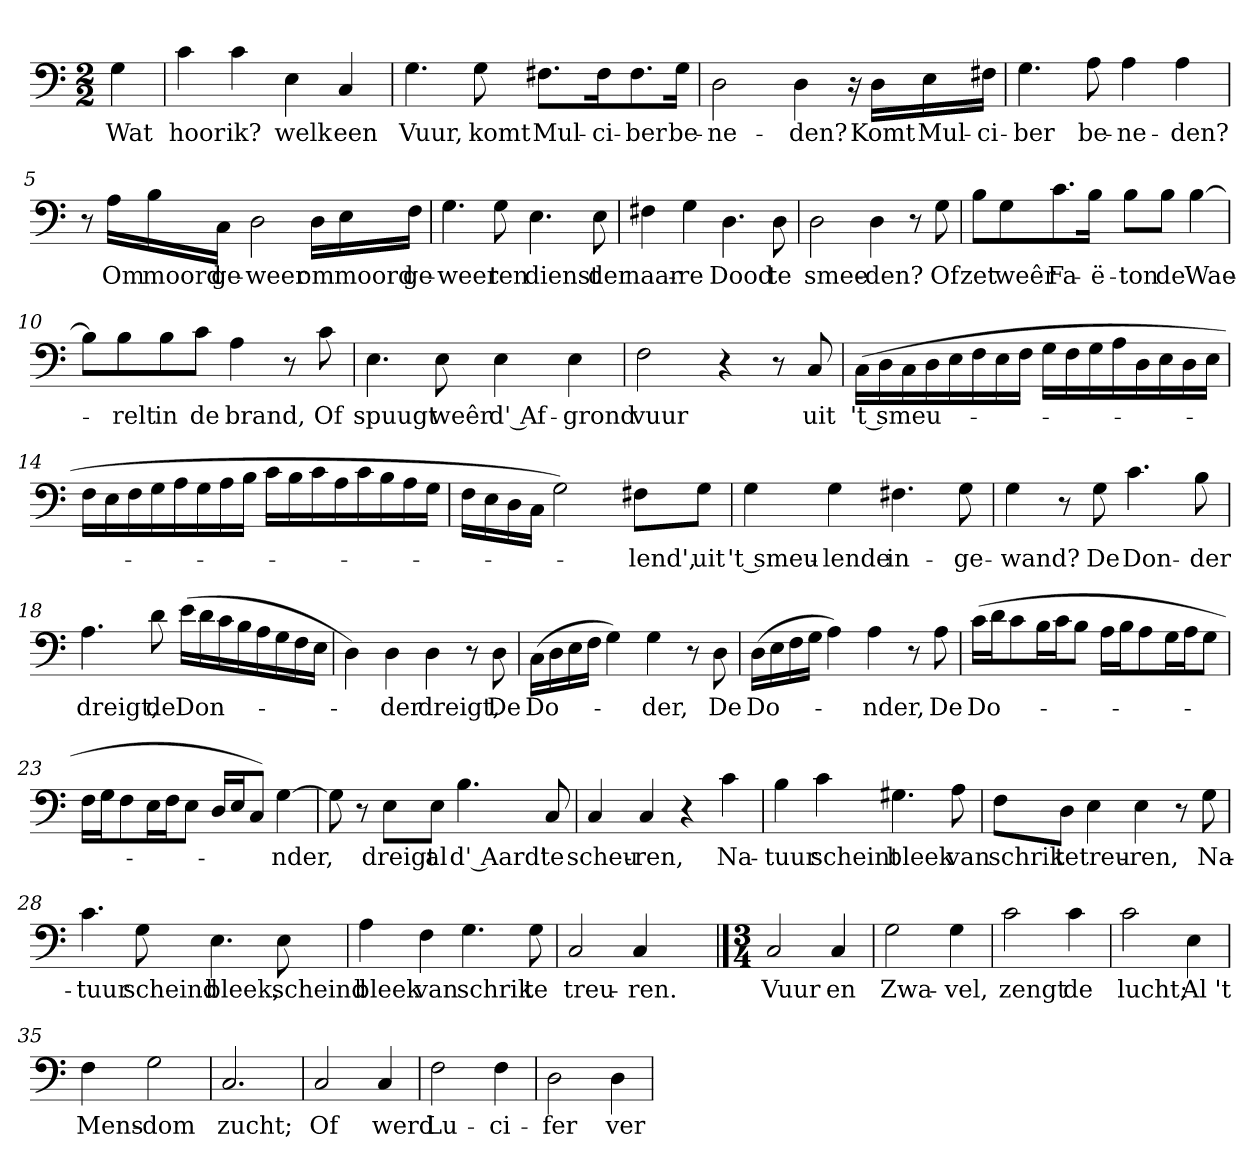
**kern	**text
*part1	*part1
*staff1	*staff1
*clefF4	*
*k[]	*
*C:	*
*M2/2	*
*MM120	*
=	=
4G	Wat
=1	=1
4c	hoor
4c	ik?
4E	welk
4C	een
=2	=2
4.G	Vuur,
8G	komt
8.F#X\L	Mul-
16F#\K	-ci-
8.F#\	-ber
16G\Jk	be-
=3	=3
2D	-ne-
4D	-den?
16r	.
16D\LL	Komt
16E\	Mul-
16F#X\JJ	-ci-
=4	=4
4.G	-ber
8A	be-
4A	-ne-
4A	-den?
=5	=5
8r	.
16A\LL	Om
16B\	moord
16C\JJ	ge-
2D	-weer
16D\LL	om
16E\	moord
16F\JJ	ge-
=6	=6
4.G	-weer
8G	ten
4.E	dienst
8E	der
=7	=7
4F#X	naar-
4G	-re
4.D	Dood
8D	te
=8	=8
2D	smee-
4D	-den?
8r	.
8G	Of
=9	=9
8B\L	zet
8G\	weêr
8.c\	Fa-
16B\Jk	-ë-
8B\L	-ton
8B\J	de
[4B	Wae-
=10	=10
8B\L]	.
8B\	-relt
8B\	in
8c\J	de
4A	brand,
8r	.
8c	Of
=11	=11
4.E	spuugt
8E	weêr
4E	d' Af-
4E	-grond
=12	=12
2F	vuur
4r	.
8r	.
8C	uit
=13	=13
(16C\LL	't smeu-
16D\	.
16C\	.
16D\	.
16E\	.
16F\	.
16E\	.
16F\JJ	.
16G\LL	.
16F\	.
16G\	.
16A\	.
16D\	.
16E\	.
16D\	.
16E\JJ	.
=14	=14
16F\LL	.
16E\	.
16F\	.
16G\	.
16A\	.
16G\	.
16A\	.
16B\JJ	.
16c\LL	.
16B\	.
16c\	.
16A\	.
16c\	.
16B\	.
16A\	.
16G\JJ	.
=15	=15
16F\LL	.
16E\	.
16D\	.
16C\JJ	.
2G)	.
8F#X\L	-lend',
8G\J	uit
=16	=16
4G	't smeu-
4G	-lende
4.F#X	in-
8G	-ge-
=17	=17
4G	-wand?
8r	.
8G	De
4.c	Don-
8B	-der
=18	=18
4.A	dreigt,
8d	de
(16e\LL	Don-
16d\	.
16c\	.
16B\	.
16A\	.
16G\	.
16F\	.
16E\JJ	.
=19	=19
4D)	.
4D	-der
4D	dreigt,
8r	.
8D	De
=20	=20
(16C\LL	Do-
16D\	.
16E\	.
16F\JJ	.
4G)	.
4G	-der,
8r	.
8D	De
=21	=21
(16D\LL	Do-
16E\	.
16F\	.
16G\JJ	.
4A)	.
4A	-nder,
8r	.
8A	De
=22	=22
(16c\LL	Do-
16d\J	.
8c\	.
16B\L	.
16c\J	.
8B\J	.
16A\LL	.
16B\J	.
8A\	.
16G\L	.
16A\J	.
8G\J	.
=23	=23
16F\LL	.
16G\J	.
8F\	.
16E\L	.
16F\J	.
8E\J	.
16D/LL	.
16E/J	.
8C/J)	.
[4G	-nder,
=24	=24
8G]	.
8r	.
8E\L	dreigt
8E\J	al
4.B	d' Aard'
8C	te
=25	=25
4C	scheu-
4C	-ren,
4r	.
4c	Na-
=26	=26
4B	-tuur
4c	scheint
4.G#X	bleek
8A	van
=27	=27
8F\L	schrik
8D\J	te
4E	treu-
4E	-ren,
8r	.
8G	Na-
=28	=28
4.c	-tuur
8G	scheind
4.E	bleek,
8E	scheind
=29	=29
4A	bleek
4F	van
4.G	schrik
8G	te
=30	=30
2C	treu-
4C	-ren.
4ryy	.
==31	==31
*M3/4	*
2C	Vuur
4C	en
=32	=32
2G	Zwa-
4G	-vel,
=33	=33
2c	zengt
4c	de
=34	=34
2c	lucht;
4E	Al 't
=35	=35
4F	Mens-
2G	-dom
=36	=36
2.C	zucht;
=37	=37
2C	Of
4C	werd
=38	=38
2F	Lu-
4F	-ci-
=39	=39
2D	-fer
4D	ver-
=	=
*-	*-
